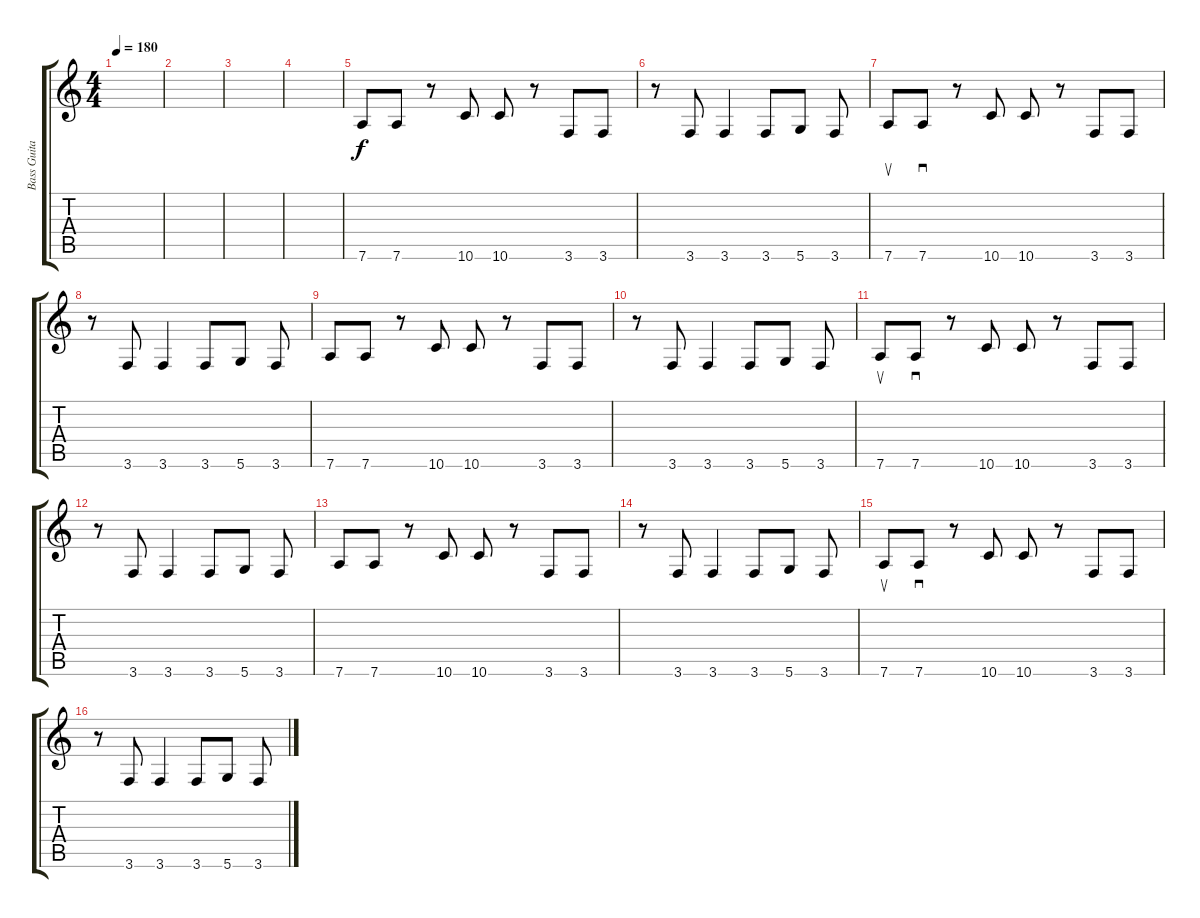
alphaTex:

\track ("Bass Guitar(Matt)" "Bass Guita") {instrument electricbasspick}
\staff {score tabs}
\tuning (E4 B3 G3 D3 A2 D2) {hide}
\ts (4 4)
\tempo 180
\clef g2
\ks c
|
|
|
|
7.6.8 7.6.8 r.8 10.6.8 10.6.8 r.8 3.6.8 3.6.8 |
r.8 3.6.8 3.6.4 3.6.8 5.6.8 3.6.8 |
7.6.8{su} 7.6.8{sd} r.8 10.6.8 10.6.8 r.8 3.6.8 3.6.8 |
r.8 3.6.8 3.6.4 3.6.8 5.6.8 3.6.8 |
7.6.8 7.6.8 r.8 10.6.8 10.6.8 r.8 3.6.8 3.6.8 |
r.8 3.6.8 3.6.4 3.6.8 5.6.8 3.6.8 |
7.6.8{su} 7.6.8{sd} r.8 10.6.8 10.6.8 r.8 3.6.8 3.6.8 |
r.8 3.6.8 3.6.4 3.6.8 5.6.8 3.6.8 |
7.6.8 7.6.8 r.8 10.6.8 10.6.8 r.8 3.6.8 3.6.8 |
r.8 3.6.8 3.6.4 3.6.8 5.6.8 3.6.8 |
7.6.8{su} 7.6.8{sd} r.8 10.6.8 10.6.8 r.8 3.6.8 3.6.8 |
r.8 3.6.8 3.6.4 3.6.8 5.6.8 3.6.8
